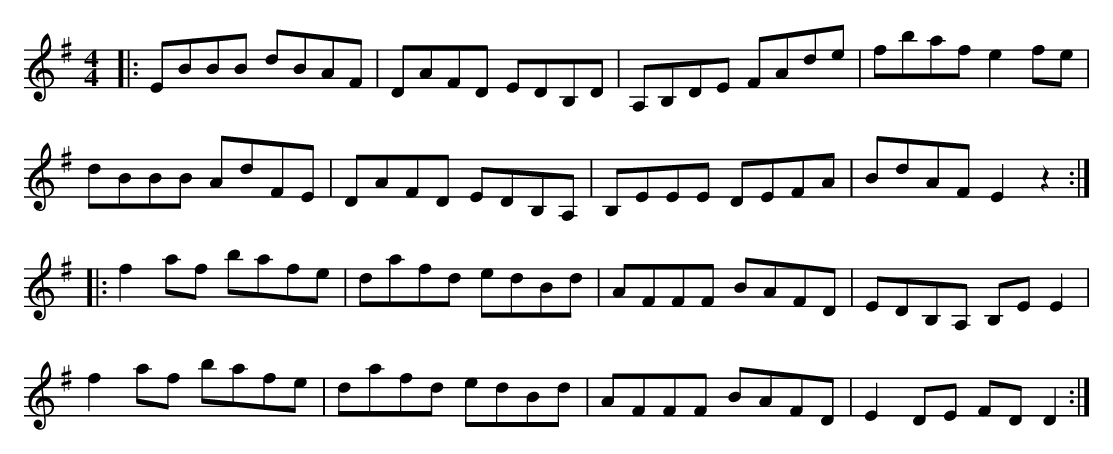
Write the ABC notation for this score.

X:1
M:4/4
K:Emin
|:EBBB dBAF|DAFD EDB,D|A,B,DE FAde|fbaf e2fe|
dBBB AdFE|DAFD EDB,A,|B,EEE DEFA|BdAF E2z2:|
|:f2af bafe|dafd edBd|AFFF BAFD|EDB,A, B,EE2|
f2af bafe|dafd edBd|AFFF BAFD|E2DE FDD2:|
